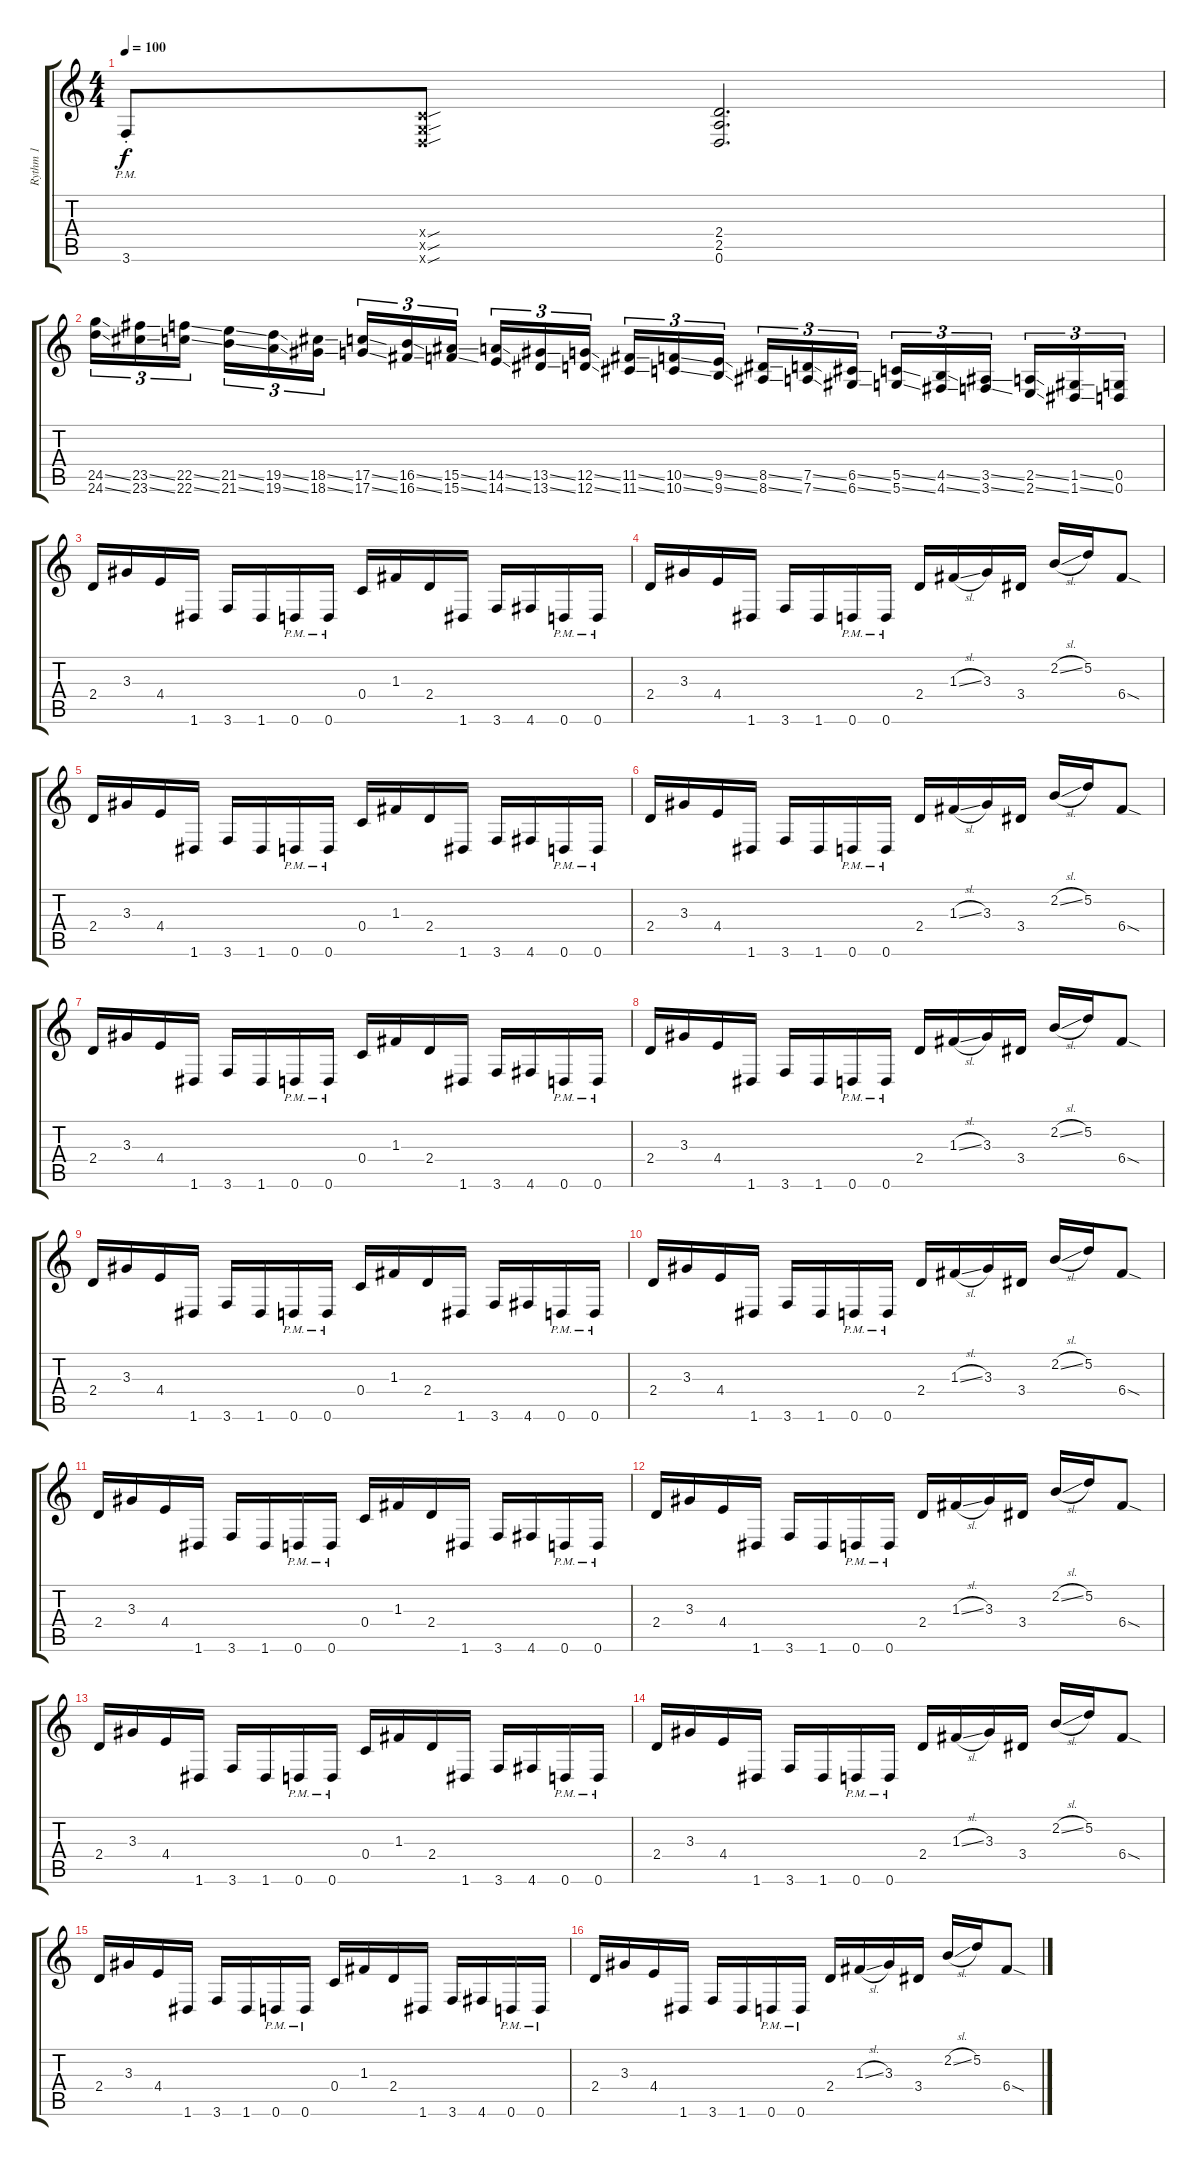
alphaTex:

\track ("Rythm 1" "Rythm 1") {instrument distortionguitar}
\staff {score tabs}
\tuning (D4 A3 F3 C3 G2 D2) {hide}
\ts (4 4)
\tempo 100
\clef g2
\ks c
3.6{pm st}.8{dy f instrument distortionguitar} (0.4{sou x} 0.5{sou x} 0.6{sou x}).8 (2.4 2.5 0.6).2{d} |
(24.5{ss} 24.6{ss}).16{tu (3 2) instrument guitarfretnoise} (23.5{ss} 23.6{ss}).16{tu (3 2)} (22.5{ss} 22.6{ss}).16{tu (3 2)} (21.5{ss} 21.6{ss}).16{tu (3 2)} (19.5{ss} 19.6{ss}).16{tu (3 2)} (18.5{ss} 18.6{ss}).16{tu (3 2)} (17.5{ss} 17.6{ss}).16{tu (3 2)} (16.5{ss} 16.6{ss}).16{tu (3 2)} (15.5{ss} 15.6{ss}).16{tu (3 2)} (14.5{ss} 14.6{ss}).16{tu (3 2)} (13.5{ss} 13.6{ss}).16{tu (3 2)} (12.5{ss} 12.6{ss}).16{tu (3 2)} (11.5{ss} 11.6{ss}).16{tu (3 2)} (10.5{ss} 10.6{ss}).16{tu (3 2)} (9.5{ss} 9.6{ss}).16{tu (3 2)} (8.5{ss} 8.6{ss}).16{tu (3 2)} (7.5{ss} 7.6{ss}).16{tu (3 2)} (6.5{ss} 6.6{ss}).16{tu (3 2)} (5.5{ss} 5.6{ss}).16{tu (3 2)} (4.5{ss} 4.6{ss}).16{tu (3 2)} (3.5{ss} 3.6{ss}).16{tu (3 2)} (2.5{ss} 2.6{ss}).16{tu (3 2)} (1.5{ss} 1.6{ss}).16{tu (3 2)} (0.5 0.6).16{tu (3 2)} |
2.4.16{instrument distortionguitar} 3.3.16 4.4.16 1.6.16 3.6.16 1.6.16 0.6{pm}.16 0.6{pm}.16 0.4.16 1.3.16 2.4.16 1.6.16 3.6.16 4.6.16 0.6{pm}.16 0.6{pm}.16 |
2.4.16 3.3.16 4.4.16 1.6.16 3.6.16 1.6.16 0.6{pm}.16 0.6{pm}.16 2.4.16 1.3{sl}.16 3.3.16 3.4.16 2.2{sl}.16 5.2.16 6.4{sod}.8 |
2.4.16{instrument distortionguitar} 3.3.16 4.4.16 1.6.16 3.6.16 1.6.16 0.6{pm}.16 0.6{pm}.16 0.4.16 1.3.16 2.4.16 1.6.16 3.6.16 4.6.16 0.6{pm}.16 0.6{pm}.16 |
2.4.16 3.3.16 4.4.16 1.6.16 3.6.16 1.6.16 0.6{pm}.16 0.6{pm}.16 2.4.16 1.3{sl}.16 3.3.16 3.4.16 2.2{sl}.16 5.2.16 6.4{sod}.8 |
2.4.16{instrument distortionguitar} 3.3.16 4.4.16 1.6.16 3.6.16 1.6.16 0.6{pm}.16 0.6{pm}.16 0.4.16 1.3.16 2.4.16 1.6.16 3.6.16 4.6.16 0.6{pm}.16 0.6{pm}.16 |
2.4.16 3.3.16 4.4.16 1.6.16 3.6.16 1.6.16 0.6{pm}.16 0.6{pm}.16 2.4.16 1.3{sl}.16 3.3.16 3.4.16 2.2{sl}.16 5.2.16 6.4{sod}.8 |
2.4.16{instrument distortionguitar} 3.3.16 4.4.16 1.6.16 3.6.16 1.6.16 0.6{pm}.16 0.6{pm}.16 0.4.16 1.3.16 2.4.16 1.6.16 3.6.16 4.6.16 0.6{pm}.16 0.6{pm}.16 |
2.4.16 3.3.16 4.4.16 1.6.16 3.6.16 1.6.16 0.6{pm}.16 0.6{pm}.16 2.4.16 1.3{sl}.16 3.3.16 3.4.16 2.2{sl}.16 5.2.16 6.4{sod}.8 |
2.4.16{instrument distortionguitar} 3.3.16 4.4.16 1.6.16 3.6.16 1.6.16 0.6{pm}.16 0.6{pm}.16 0.4.16 1.3.16 2.4.16 1.6.16 3.6.16 4.6.16 0.6{pm}.16 0.6{pm}.16 |
2.4.16 3.3.16 4.4.16 1.6.16 3.6.16 1.6.16 0.6{pm}.16 0.6{pm}.16 2.4.16 1.3{sl}.16 3.3.16 3.4.16 2.2{sl}.16 5.2.16 6.4{sod}.8 |
2.4.16{instrument distortionguitar} 3.3.16 4.4.16 1.6.16 3.6.16 1.6.16 0.6{pm}.16 0.6{pm}.16 0.4.16 1.3.16 2.4.16 1.6.16 3.6.16 4.6.16 0.6{pm}.16 0.6{pm}.16 |
2.4.16 3.3.16 4.4.16 1.6.16 3.6.16 1.6.16 0.6{pm}.16 0.6{pm}.16 2.4.16 1.3{sl}.16 3.3.16 3.4.16 2.2{sl}.16 5.2.16 6.4{sod}.8 |
2.4.16{instrument distortionguitar} 3.3.16 4.4.16 1.6.16 3.6.16 1.6.16 0.6{pm}.16 0.6{pm}.16 0.4.16 1.3.16 2.4.16 1.6.16 3.6.16 4.6.16 0.6{pm}.16 0.6{pm}.16 |
2.4.16 3.3.16 4.4.16 1.6.16 3.6.16 1.6.16 0.6{pm}.16 0.6{pm}.16 2.4.16 1.3{sl}.16 3.3.16 3.4.16 2.2{sl}.16 5.2.16 6.4{sod}.8
